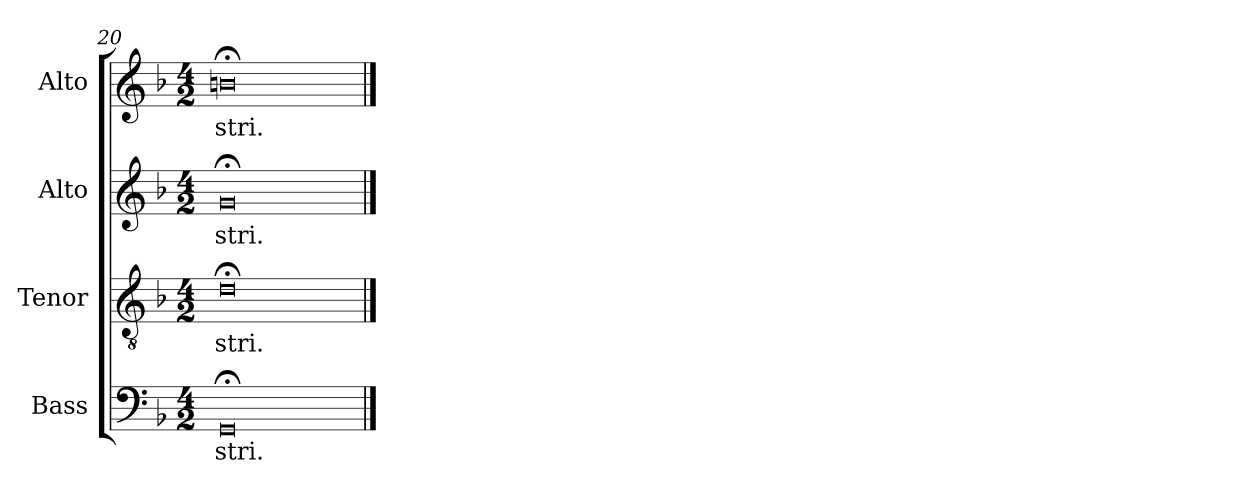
**kern	**text	**kern	**text	**kern	**text	**kern	**text
*part4	*part4	*part3	*part3	*part2	*part2	*part1	*part1
*staff4	*staff4	*staff3	*staff3	*staff2	*staff2	*staff1	*staff1
*I"Bass	*	*I"Tenor	*	*I"Alto	*	*I"Alto	*
*I'B.	*	*I'T.	*	*I'A.	*	*I'A.	*
*clefF4	*	*clefGv2	*	*clefG2	*	*clefG2	*
*	*	*ITrd7c12	*	*	*	*	*
*k[b-]	*	*k[b-]	*	*k[b-]	*	*k[b-]	*
*F:	*	*F:	*	*F:	*	*F:	*
*M4/2	*	*M4/2	*	*M4/2	*	*M4/2	*
=20	=20	=20	=20	=20	=20	=20	=20
!	!LO:LY:b:color=#000000	!	!	!	!	!	!
!	!	!	!LO:LY:b:color=#000000	!	!	!	!
!	!	!	!	!	!LO:LY:b:color=#000000	!	!
!	!	!	!	!	!	!	!LO:LY:b:color=#000000
0GG;i	-stri.	0D;i	-stri.	0g;i	-stri.	0bn;i	-stri.
==	==	==	==	==	==	==	==
*-	*-	*-	*-	*-	*-	*-	*-
